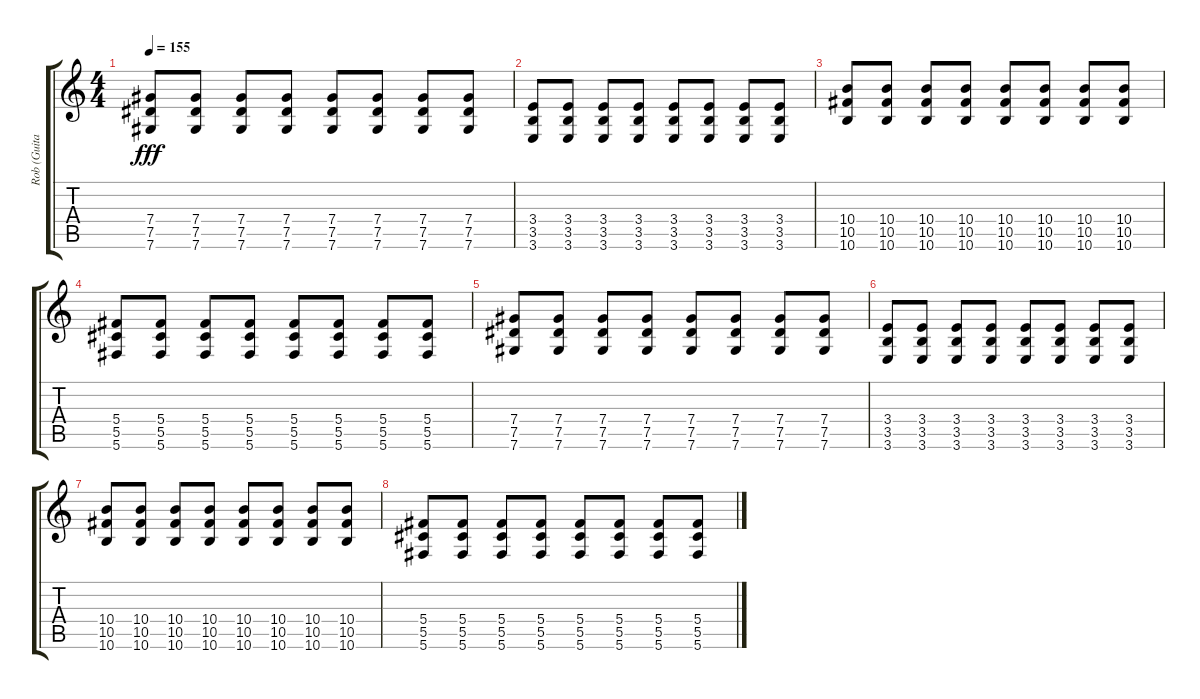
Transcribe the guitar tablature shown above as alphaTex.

\track ("Rob (Guitar)" "Rob (Guita") {instrument overdrivenguitar}
\staff {score tabs}
\tuning (Eb4 Bb3 Gb3 Db3 Ab2 Db2) {hide}
\ts (4 4)
\tempo 155
\clef g2
\ks c
(7.4 7.5 7.6).8{dy fff} (7.4 7.5 7.6).8 (7.4 7.5 7.6).8 (7.4 7.5 7.6).8 (7.4 7.5 7.6).8 (7.4 7.5 7.6).8 (7.4 7.5 7.6).8 (7.4 7.5 7.6).8 |
(3.4 3.5 3.6).8 (3.4 3.5 3.6).8 (3.4 3.5 3.6).8 (3.4 3.5 3.6).8 (3.4 3.5 3.6).8 (3.4 3.5 3.6).8 (3.4 3.5 3.6).8 (3.4 3.5 3.6).8 |
(10.4 10.5 10.6).8 (10.4 10.5 10.6).8 (10.4 10.5 10.6).8 (10.4 10.5 10.6).8 (10.4 10.5 10.6).8 (10.4 10.5 10.6).8 (10.4 10.5 10.6).8 (10.4 10.5 10.6).8 |
(5.4 5.5 5.6).8 (5.4 5.5 5.6).8 (5.4 5.5 5.6).8 (5.4 5.5 5.6).8 (5.4 5.5 5.6).8 (5.4 5.5 5.6).8 (5.4 5.5 5.6).8 (5.4 5.5 5.6).8 |
(7.4 7.5 7.6).8 (7.4 7.5 7.6).8 (7.4 7.5 7.6).8 (7.4 7.5 7.6).8 (7.4 7.5 7.6).8 (7.4 7.5 7.6).8 (7.4 7.5 7.6).8 (7.4 7.5 7.6).8 |
(3.4 3.5 3.6).8 (3.4 3.5 3.6).8 (3.4 3.5 3.6).8 (3.4 3.5 3.6).8 (3.4 3.5 3.6).8 (3.4 3.5 3.6).8 (3.4 3.5 3.6).8 (3.4 3.5 3.6).8 |
(10.4 10.5 10.6).8 (10.4 10.5 10.6).8 (10.4 10.5 10.6).8 (10.4 10.5 10.6).8 (10.4 10.5 10.6).8 (10.4 10.5 10.6).8 (10.4 10.5 10.6).8 (10.4 10.5 10.6).8 |
(5.4 5.5 5.6).8 (5.4 5.5 5.6).8 (5.4 5.5 5.6).8 (5.4 5.5 5.6).8 (5.4 5.5 5.6).8 (5.4 5.5 5.6).8 (5.4 5.5 5.6).8 (5.4 5.5 5.6).8
